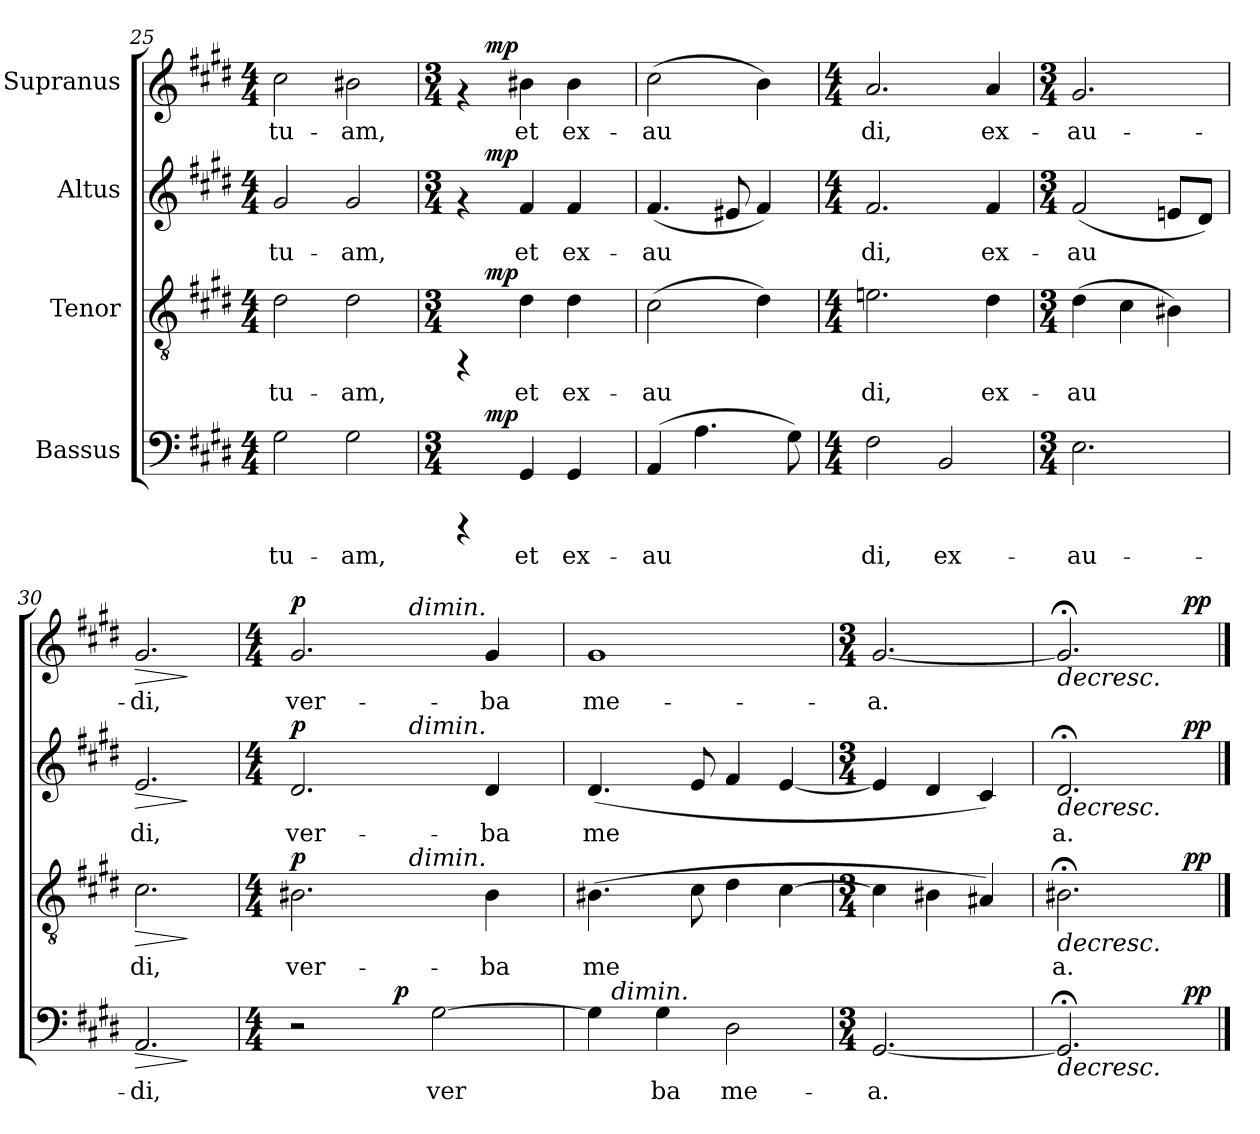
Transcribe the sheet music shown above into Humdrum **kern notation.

**kern	**text	**dynam	**kern	**text	**dynam	**kern	**text	**dynam	**kern	**text	**dynam
*part4	*part4	*part4	*part3	*part3	*part3	*part2	*part2	*part2	*part1	*part1	*part1
*staff4	*staff4	*staff4	*staff3	*staff3	*staff3	*staff2	*staff2	*staff2	*staff1	*staff1	*staff1
*I"Bassus	*	*	*I"Tenor	*	*	*I"Altus	*	*	*I"Supranus	*	*
*clefF4	*	*	*clefGv2	*	*	*clefG2	*	*	*clefG2	*	*
*k[f#c#g#d#]	*	*	*k[f#c#g#d#]	*	*	*k[f#c#g#d#]	*	*	*k[f#c#g#d#]	*	*
*E:	*	*	*E:	*	*	*E:	*	*	*E:	*	*
*M4/4	*	*	*M4/4	*	*	*M4/4	*	*	*M4/4	*	*
=25	=25	=25	=25	=25	=25	=25	=25	=25	=25	=25	=25
!	!LO:LY:b:cj	!	!	!LO:LY:b:cj	!	!	!LO:LY:b:cj	!	!	!LO:LY:b:cj	!
2G#\	tu-	.	2d#\	tu-	.	2g#/	tu-	.	2cc#\	tu-	.
!	!LO:LY:b:cj	!	!	!LO:LY:b:cj	!	!	!LO:LY:b:cj	!	!	!LO:LY:b:cj	!
2G#\	-am,	.	2d#\	-am,	.	2g#/	-am,	.	2b#X\	-am,	.
=26	=26	=26	=26	=26	=26	=26	=26	=26	=26	=26	=26
*M3/4	*	*	*M3/4	*	*	*M3/4	*	*	*M3/4	*	*
*^	*	*	*^	*	*	*^	*	*	*^	*	*
4rCCC	16..ryy	.	.	4rFF	16..ryy	.	.	4rf	16..ryy	.	.	4rf	16..ryy	.	.
!	!	!	!LO:DY:a	!	!	!	!LO:DY:a	!	!	!	!LO:DY:a	!	!	!	!LO:DY:a
.	2ryy	.	mp	.	2ryy	.	mp	.	2ryy	.	mp	.	2ryy	.	mp
!	!	!LO:LY:b:cj	!	!	!	!LO:LY:b:cj	!	!	!	!LO:LY:b:cj	!	!	!	!LO:LY:b:cj	!
4GG#/	.	et	.	4d#\	.	et	.	4f#/	.	et	.	4b#X\	.	et	.
!	!	!LO:LY:b:cj	!	!	!	!LO:LY:b:cj	!	!	!	!LO:LY:b:cj	!	!	!	!LO:LY:b:cj	!
4GG#/	.	ex-	.	4d#\	.	ex-	.	4f#/	.	ex-	.	4b#\	.	ex-	.
.	8ryy	.	.	.	8ryy	.	.	.	8ryy	.	.	.	8ryy	.	.
.	64ryy	.	.	.	64ryy	.	.	.	64ryy	.	.	.	64ryy	.	.
!!LO:PB:g=z
=27	=27	=27	=27	=27	=27	=27	=27	=27	=27	=27	=27	=27	=27	=27	=27
!	!	!LO:LY:b:cj	!	!	!	!LO:LY:b:cj	!	!	!	!LO:LY:b:cj	!	!	!	!LO:LY:b:cj	!
*v	*v	*	*	*	*	*	*	*v	*v	*	*	*v	*v	*	*
*	*	*	*v	*v	*	*	*	*	*	*	*	*
(>4AA/	-au-	.	(>2c#\	-au-	.	(<4.f#/	-au-	.	(>2cc#\	-au-	.
!	!LO:LY:b:cj	!	!	!	!	!	!	!	!	!	!
4.A\	--	.	.	.	.	.	.	.	.	.	.
!	!	!	!	!	!	!	!LO:LY:b:cj	!	!	!	!
.	.	.	.	.	.	8e#X/	--	.	.	.	.
!	!	!	!	!LO:LY:b:cj	!	!	!LO:LY:b:cj	!	!	!LO:LY:b:cj	!
.	.	.	4d#\)	--	.	4f#/)	--	.	4b\)	--	.
!	!LO:LY:b:cj	!	!	!	!	!	!	!	!	!	!
8G#\)	--	.	.	.	.	.	.	.	.	.	.
=28	=28	=28	=28	=28	=28	=28	=28	=28	=28	=28	=28
*M4/4	*	*	*M4/4	*	*	*M4/4	*	*	*M4/4	*	*
!	!LO:LY:b:cj	!	!	!LO:LY:b:cj	!	!	!LO:LY:b:cj	!	!	!LO:LY:b:cj	!
2F#\	-di,	.	2.en\	-di,	.	2.f#/	-di,	.	2.a/	-di,	.
!	!LO:LY:b:cj	!	!	!	!	!	!	!	!	!	!
2BB/	ex-	.	.	.	.	.	.	.	.	.	.
!	!	!	!	!LO:LY:b:cj	!	!	!LO:LY:b:cj	!	!	!LO:LY:b:cj	!
.	.	.	4d#\	ex-	.	4f#/	ex-	.	4a/	ex-	.
=29	=29	=29	=29	=29	=29	=29	=29	=29	=29	=29	=29
*M3/4	*	*	*M3/4	*	*	*M3/4	*	*	*M3/4	*	*
!	!LO:LY:b:cj	!	!	!LO:LY:b:cj	!	!	!LO:LY:b:cj	!	!	!LO:LY:b:cj	!
2.E\	-au-	.	(>4d#\	-au-	.	(<2f#/	-au-	.	2.g#/	-au-	.
!	!	!	!	!LO:LY:b:cj	!	!	!	!	!	!	!
.	.	.	4c#\	--	.	.	.	.	.	.	.
!	!	!	!	!LO:LY:b:cj	!	!	!LO:LY:b:cj	!	!	!	!
.	.	.	4B#X\)	--	.	8en/L	--	.	.	.	.
!	!	!	!	!	!	!	!LO:LY:b:cj	!	!	!	!
.	.	.	.	.	.	8d#/J)	--	.	.	.	.
=30	=30	=30	=30	=30	=30	=30	=30	=30	=30	=30	=30
!	!LO:LY:b:cj	!LO:HP:b	!	!LO:LY:b:cj	!LO:HP:b	!	!LO:LY:b:cj	!LO:HP:b	!	!LO:LY:b:cj	!LO:HP:b
2.AA/	-di,	>	2.c#\	-di,	>	2.e/	-di,	>	2.g#/	-di,	>
.	.	]	.	.	]	.	.	]	.	.	]
!!LO:LB:g=z
=31	=31	=31	=31	=31	=31	=31	=31	=31	=31	=31	=31
*M4/4	*	*	*M4/4	*	*	*M4/4	*	*	*M4/4	*	*
!	!	!	!	!LO:LY:b:cj	!LO:DY:a	!	!LO:LY:b:cj	!LO:DY:a	!	!LO:LY:b:cj	!LO:DY:a
*^	*	*	*^	*	*	*^	*	*	*^	*	*
2r	4ryy	.	.	2.B#X\	4..ryy	ver-	p	2.d#/	4..ryy	ver-	p	2.g#/	4..ryy	ver-	p
.	8ryy	.	.	.	.	.	.	.	.	.	.	.	.	.	.
.	32ryy	.	.	.	.	.	.	.	.	.	.	.	.	.	.
!	!	!	!LO:DY:a	!	!	!	!	!	!	!	!	!	!	!	!
.	2ryy	.	p	.	.	.	.	.	.	.	.	.	.	.	.
!	!	!	!	!	!	!	!	!	!	!	!	!	!LO:TX:a:i:t=dimin.	!	!
!	!	!	!	!	!	!	!	!	!LO:TX:a:i:t=dimin.	!	!	!	!	!	!
!	!	!	!	!	!LO:TX:a:i:t=dimin.	!	!	!	!	!	!	!	!	!	!
.	.	.	.	.	2ryy	.	.	.	2ryy	.	.	.	2ryy	.	.
!	!	!LO:LY:b:cj	!	!	!	!	!	!	!	!	!	!	!	!	!
[>2G#\	.	ver-	.	.	.	.	.	.	.	.	.	.	.	.	.
!	!	!	!	!	!	!LO:LY:b:cj	!	!	!	!LO:LY:b:cj	!	!	!	!LO:LY:b:cj	!
.	.	.	.	4B#\	.	-ba	.	4d#/	.	-ba	.	4g#/	.	-ba	.
.	16.ryy	.	.	.	.	.	.	.	.	.	.	.	.	.	.
.	.	.	.	.	16ryy	.	.	.	16ryy	.	.	.	16ryy	.	.
=32	=32	=32	=32	=32	=32	=32	=32	=32	=32	=32	=32	=32	=32	=32	=32
!	!	!LO:LY:b:cj	!	!	!	!LO:LY:b:cj	!	!	!	!LO:LY:b:cj	!	!	!	!LO:LY:b:cj	!
*	*	*	*	*v	*v	*	*	*	*	*	*	*v	*v	*	*
*	*	*	*	*	*	*	*v	*v	*	*	*	*	*
4G#\]	16ryy	--	.	(>4.B#X\	me-	.	(<4.d#/	me-	.	1g#	me-	.
!	!LO:TX:a:i:t=dimin.	!	!	!	!	!	!	!	!	!	!	!
.	2...ryy	.	.	.	.	.	.	.	.	.	.	.
!	!	!LO:LY:b:cj	!	!	!	!	!	!	!	!	!	!
4G#\	.	-ba	.	.	.	.	.	.	.	.	.	.
!	!	!	!	!	!LO:LY:b:cj	!	!	!LO:LY:b:cj	!	!	!	!
.	.	.	.	8c#\	--	.	8e/	--	.	.	.	.
!	!	!LO:LY:b:cj	!	!	!LO:LY:b:cj	!	!	!LO:LY:b:cj	!	!	!	!
2D#\	.	me-	.	4d#\	--	.	4f#/	--	.	.	.	.
!	!	!	!	!	!LO:LY:b:cj	!	!	!LO:LY:b:cj	!	!	!	!
.	.	.	.	[>4c#\	--	.	[<4e/	--	.	.	.	.
*v	*v	*	*	*	*	*	*	*	*	*	*	*
=33	=33	=33	=33	=33	=33	=33	=33	=33	=33	=33	=33
*M3/4	*	*	*M3/4	*	*	*M3/4	*	*	*M3/4	*	*
*^	*	*	*	*	*	*	*	*	*	*	*
!	!	!LO:LY:b:cj	!	!	!LO:LY:b:cj	!	!	!LO:LY:b:cj	!	!	!LO:LY:b:cj	!
*v	*v	*	*	*	*	*	*	*	*	*	*	*
[<2.GG#/	-a.	.	4c#\]	--	.	4e/]	--	.	[<2.g#/	-a.	.
!	!	!	!	!LO:LY:b:cj	!	!	!LO:LY:b:cj	!	!	!	!
.	.	.	4B#X\	--	.	4d#/	--	.	.	.	.
!	!	!	!	!LO:LY:b:cj	!	!	!LO:LY:b:cj	!	!	!	!
.	.	.	4A#X/)	--	.	4c#/)	--	.	.	.	.
=34	=34	=34	=34	=34	=34	=34	=34	=34	=34	=34	=34
!	!LO:LY:b:cj	!LO:HP:b	!	!LO:LY:b:cj	!LO:HP:b	!	!LO:LY:b:cj	!LO:HP:b	!	!LO:LY:b:cj	!LO:HP:b
*^	*	*	*^	*	*	*^	*	*	*^	*	*
2.GG#;</]	2ryy	.	>	2.B#X;<\	2ryy	-a.	>	2.d#;</	2ryy	-a.	>	2.g#;</]	2ryy	.	>
.	8ryy	.	.	.	8ryy	.	.	.	8ryy	.	.	.	8ryy	.	.
.	64ryy	.	.	.	64ryy	.	.	.	64ryy	.	.	.	64ryy	.	.
!	!	!	!LO:DY:a	!	!	!	!LO:DY:a	!	!	!	!LO:DY:a	!	!	!	!LO:DY:a
.	16..ryy	.	pp	.	16..ryy	.	pp	.	16..ryy	.	pp	.	16..ryy	.	pp
.	.	.	]	.	.	.	]	.	.	.	]	.	.	.	]
*v	*v	*	*	*	*	*	*	*v	*v	*	*	*v	*v	*	*
*	*	*	*v	*v	*	*	*	*	*	*	*	*
==	==	==	==	==	==	==	==	==	==	==	==
*-	*-	*-	*-	*-	*-	*-	*-	*-	*-	*-	*-
